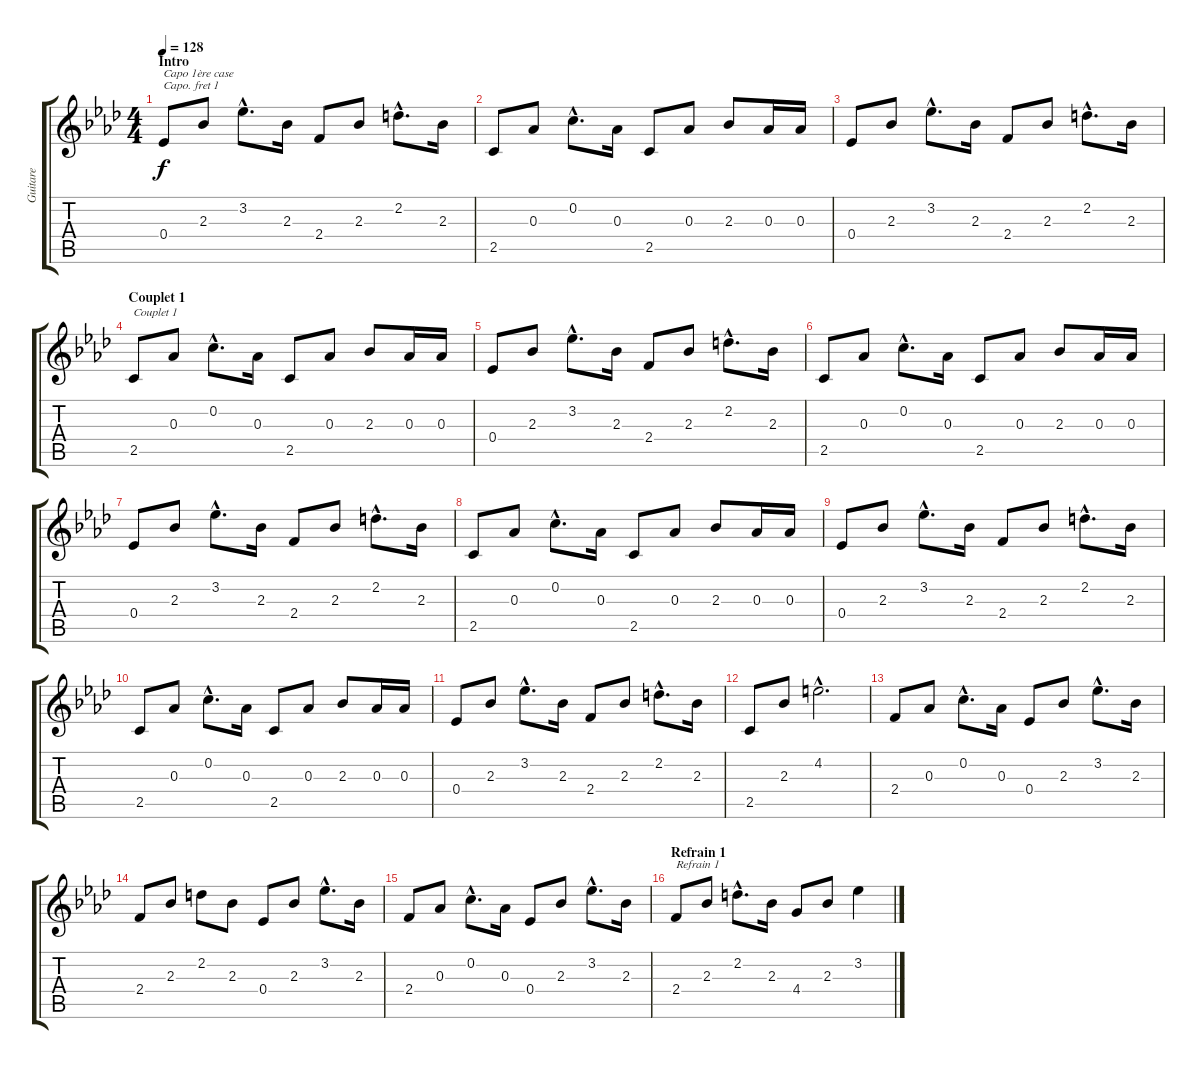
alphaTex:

\track ("Guitare" "Guitare") {instrument electricguitarjazz}
\staff {score tabs}
\capo 1
\tuning (E4 B3 G3 D3 A2 E2) {hide}
\ts (4 4)
\section ("" "Intro")
\tempo 128
\clef g2
\ks ab
0.4.8{txt "Capo 1ère case" dy f instrument electricguitarjazz} 2.3.8 3.2{hac}.8{d} 2.3.16 2.4.8 2.3.8 2.2{hac}.8{d} 2.3.16 |
2.5.8 0.3.8 0.2{hac}.8{d} 0.3.16 2.5.8 0.3.8 2.3.8 0.3.16 0.3.16 |
0.4.8 2.3.8 3.2{hac}.8{d} 2.3.16 2.4.8 2.3.8 2.2{hac}.8{d} 2.3.16 |
\section ("" "Couplet 1")
2.5.8{txt "Couplet 1"} 0.3.8 0.2{hac}.8{d} 0.3.16 2.5.8 0.3.8 2.3.8 0.3.16 0.3.16 |
0.4.8 2.3.8 3.2{hac}.8{d} 2.3.16 2.4.8 2.3.8 2.2{hac}.8{d} 2.3.16 |
2.5.8 0.3.8 0.2{hac}.8{d} 0.3.16 2.5.8 0.3.8 2.3.8 0.3.16 0.3.16 |
0.4.8 2.3.8 3.2{hac}.8{d} 2.3.16 2.4.8 2.3.8 2.2{hac}.8{d} 2.3.16 |
2.5.8 0.3.8 0.2{hac}.8{d} 0.3.16 2.5.8 0.3.8 2.3.8 0.3.16 0.3.16 |
0.4.8 2.3.8 3.2{hac}.8{d} 2.3.16 2.4.8 2.3.8 2.2{hac}.8{d} 2.3.16 |
2.5.8 0.3.8 0.2{hac}.8{d} 0.3.16 2.5.8 0.3.8 2.3.8 0.3.16 0.3.16 |
0.4.8 2.3.8 3.2{hac}.8{d} 2.3.16 2.4.8 2.3.8 2.2{hac}.8{d} 2.3.16 |
2.5.8 2.3.8 4.2{hac}.2{d} |
2.4.8 0.3.8 0.2{hac}.8{d} 0.3.16 0.4.8 2.3.8 3.2{hac}.8{d} 2.3.16 |
2.4.8 2.3.8 2.2.8 2.3.8 0.4.8 2.3.8 3.2{hac}.8{d} 2.3.16 |
2.4.8 0.3.8 0.2{hac}.8{d} 0.3.16 0.4.8 2.3.8 3.2{hac}.8{d} 2.3.16 |
\section ("" "Refrain 1")
2.4.8{txt "Refrain 1"} 2.3.8 2.2{hac}.8{d} 2.3.16 4.4.8 2.3.8 3.2.4
